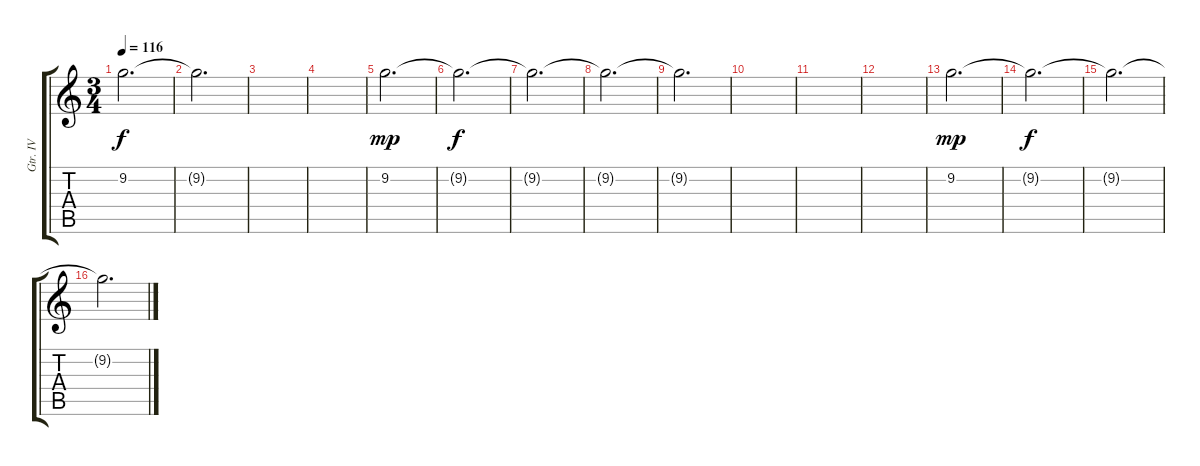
\track ("Gtr. IV" "Gtr. IV") {instrument overdrivenguitar}
\staff {score tabs}
\tuning (Eb4 Bb3 Gb3 Db3 Ab2 Eb2) {hide}
\ts (3 4)
\tempo 116
\clef g2
\ks c
9.2{t}.2{d dy f volume 0} |
9.2{t}.2{d} |
|
|
9.2.2{d dy mp volume 12} |
9.2{t}.2{d dy f} |
9.2{t}.2{d} |
9.2{t}.2{d volume 0} |
9.2{t}.2{d} |
|
|
|
9.2.2{d dy mp volume 12} |
9.2{t}.2{d dy f} |
9.2{t}.2{d} |
9.2{t}.2{d volume 0}
